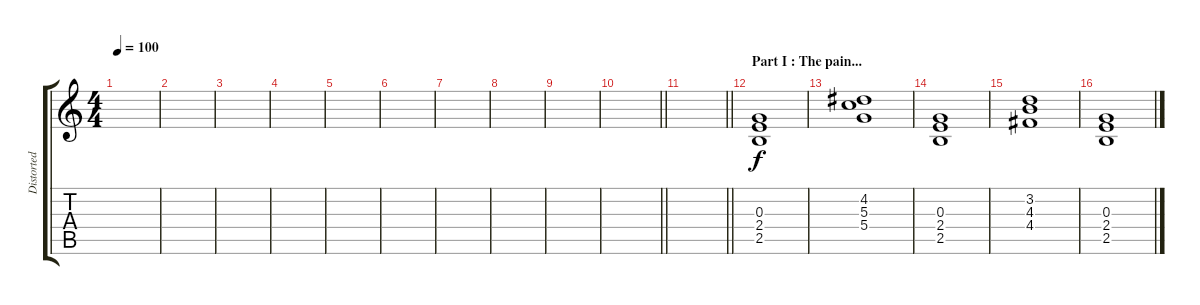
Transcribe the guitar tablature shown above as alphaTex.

\track ("Distorted Rhytm Guitar" "Distorted ") {instrument distortionguitar}
\staff {score tabs}
\tuning (E4 B3 G3 D3 A2 E2) {hide}
\ts (4 4)
\tempo 100
\clef g2
\ks c
|
|
|
|
|
|
|
|
|
\barLineRight lightlight
|
\barLineRight lightlight
|
\section ("" "Part I : The pain...")
(0.3 2.4 2.5).1 |
(4.2 5.3 5.4).1 |
(0.3 2.4 2.5).1 |
(3.2 4.3 4.4).1 |
(0.3 2.4 2.5).1
